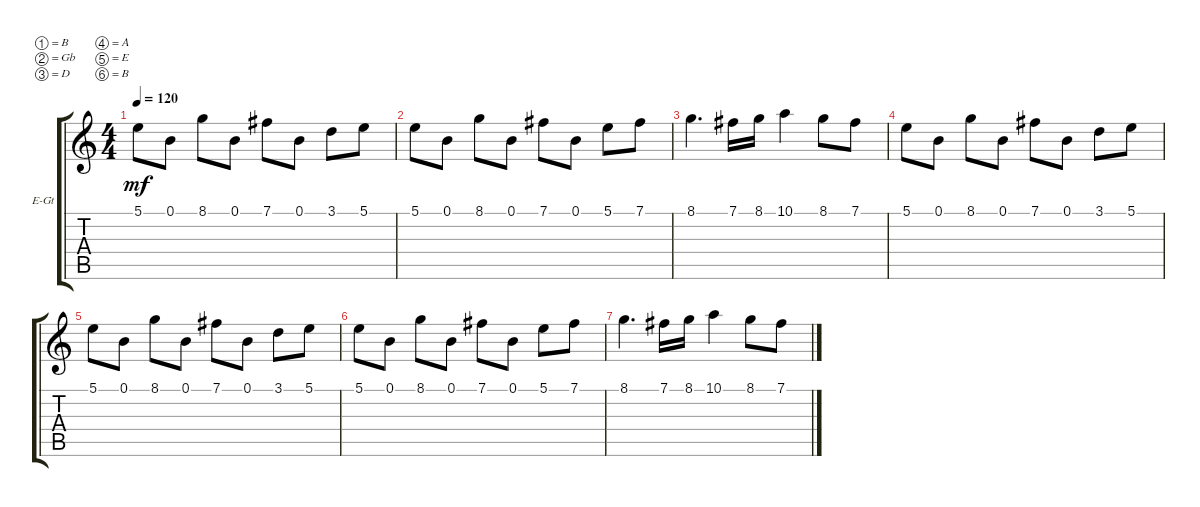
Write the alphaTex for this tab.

\bracketExtendMode groupsimilarinstruments
\firstSystemTrackNameOrientation horizontal
\otherSystemsTrackNameOrientation horizontal
\track ("Additional Guitar" "E-Gt") {instrument distortionguitar}
\staff {score tabs}
\tuning (B3 Gb3 D3 A2 E2 B1)
\ts (4 4)
\tempo 120
\clef g2
\scale
0.333333
\ks c
5.1.8{dy mf} 0.1.8 8.1.8 0.1.8 7.1.8 0.1.8 3.1.8 5.1.8 |
\scale
0.333333 5.1.8 0.1.8 8.1.8 0.1.8 7.1.8 0.1.8 5.1.8 7.1.8 |
\scale
0.333333 8.1.4{d} 7.1.16 8.1.16 10.1.4 8.1.8 7.1.8 |
\scale
0.333333 5.1.8 0.1.8 8.1.8 0.1.8 7.1.8 0.1.8 3.1.8 5.1.8 |
\scale
0.333333 5.1.8 0.1.8 8.1.8 0.1.8 7.1.8 0.1.8 3.1.8 5.1.8 |
\scale
0.333333 5.1.8 0.1.8 8.1.8 0.1.8 7.1.8 0.1.8 5.1.8 7.1.8 |
\scale
0.333333 8.1.4{d} 7.1.16 8.1.16 10.1.4 8.1.8 7.1.8 |
\scale
0.333333 |
\scale
0.333333 |
\scale
0.333333 |
\scale
0.333333 |
\scale
0.333333 |
\scale
0.333333 |
\scale
0.333333 |
\scale
0.333333 |
\scale
0.333333
